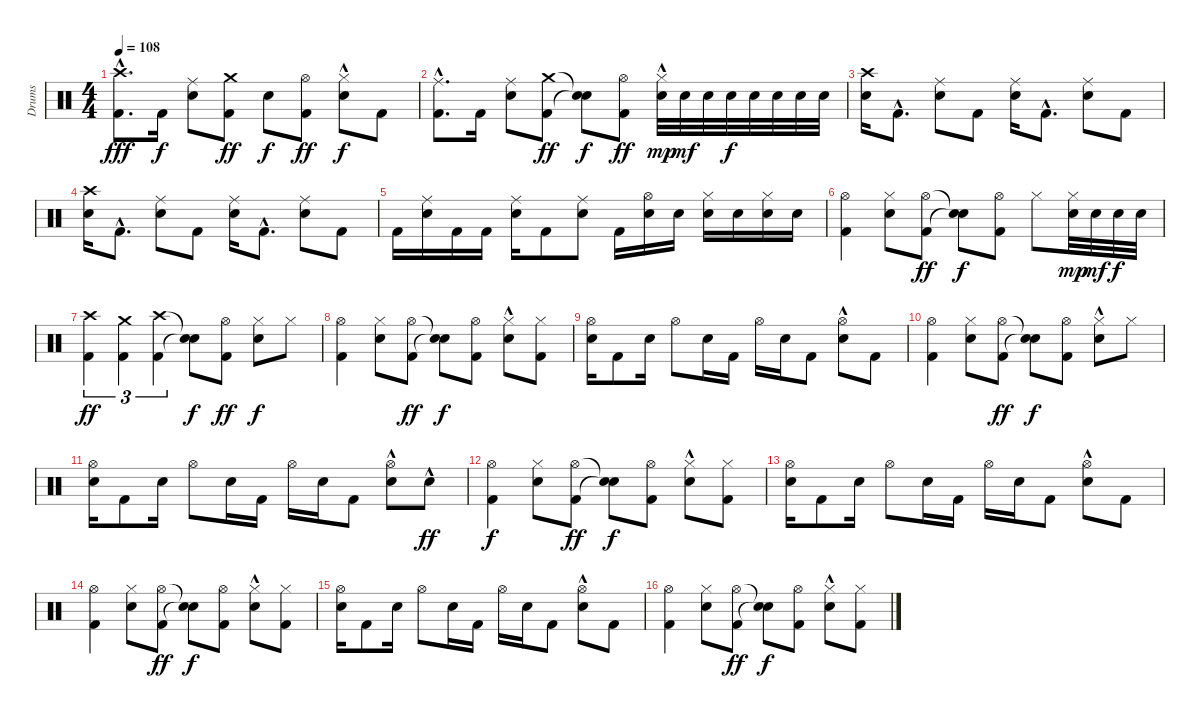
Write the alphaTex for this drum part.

\track ("Drums" "Drums") {instrument percussion}
\staff {score}
\articulation defaults
\ts (4 4)
\tempo 108
\clef neutral
\ks c
("Crash high (hit)"{hac} "Kick (hit) 2"{hac}).8{d dy fff} "Kick (hit) 2".16{dy f} ("Ride (middle)" "Electric Snare (hit)").8 ("Crash medium (hit)" "Kick (hit) 2").8{dy ff} "Electric Snare (hit)".8{dy f} ("Hi-Hat (open)" "Kick (hit) 2").8{dy ff} ("Hi-Hat (closed)" "Electric Snare (hit)"{hac}).8{dy f} "Kick (hit) 2".8 |
("Ride (middle)"{hac} "Kick (hit) 2"{hac}).8{d} "Kick (hit) 2".16 ("Ride (middle)" "Electric Snare (hit)").8 ("Crash medium (hit)" "Kick (hit) 2").8{dy ff} ("Snare (hit)"{t} "Snare (hit)"{t}).8{dy f} ("Hi-Hat (open)" "Kick (hit) 2").8{dy ff} ("Hi-Hat (closed)" "Electric Snare (hit)"{hac}).32{dy mp} "Electric Snare (hit)".32{dy mf} "Electric Snare (hit)".32 "Electric Snare (hit)".32{dy f} "Electric Snare (hit)".32 "Electric Snare (hit)".32 "Electric Snare (hit)".32 "Electric Snare (hit)".32 |
("Crash high (hit)" "Electric Snare (hit)").16 "Kick (hit) 2"{hac}.8{d} ("Ride (middle)" "Electric Snare (hit)").8 "Kick (hit) 2".8 ("Ride (middle)" "Electric Snare (hit)").16 "Kick (hit) 2"{hac}.8{d} ("Ride (middle)" "Electric Snare (hit)").8 "Kick (hit) 2".8 |
("Crash high (hit)" "Electric Snare (hit)").16 "Kick (hit) 2"{hac}.8{d} ("Ride (middle)" "Electric Snare (hit)").8 "Kick (hit) 2".8 ("Ride (middle)" "Electric Snare (hit)").16 "Kick (hit) 2"{hac}.8{d} ("Ride (middle)" "Electric Snare (hit)").8 "Kick (hit) 2".8 |
"Kick (hit) 2".16 ("Ride (middle)" "Electric Snare (hit)").16 "Kick (hit) 2".16 "Kick (hit) 2".16 ("Ride (middle)" "Electric Snare (hit)").16 "Kick (hit) 2".8 ("Ride (middle)" "Electric Snare (hit)").8 "Kick (hit) 2".16 ("Hi-Hat (open)" "Electric Snare (hit)").16 "Electric Snare (hit)".16 ("Hi-Hat (closed)" "Electric Snare (hit)").16 "Electric Snare (hit)".16 ("Hi-Hat (closed)" "Electric Snare (hit)").16 "Electric Snare (hit)".16 |
("Hi-Hat (open)" "Kick (hit) 2").4 ("Hi-Hat (closed)" "Electric Snare (hit)").8 ("Hi-Hat (open)" "Kick (hit) 2").8{dy ff} ("Snare (hit)"{t} "Snare (hit)"{t}).8{dy f} ("Hi-Hat (open)" "Kick (hit) 2").8 "Hi-Hat (closed)".8 ("Hi-Hat (closed)" "Electric Snare (hit)").32{dy mp} "Electric Snare (hit)".32{dy mf} "Electric Snare (hit)".32{dy f} "Electric Snare (hit)".32 |
("Crash high (hit)" "Kick (hit) 2").4{tu (3 2) dy ff} ("Crash medium (hit)" "Kick (hit) 2").4{tu (3 2)} ("Crash high (hit)" "Kick (hit) 2").4{tu (3 2)} ("Snare (hit)"{t} "Snare (hit)"{t}).8{dy f} ("Hi-Hat (open)" "Kick (hit) 2").8{dy ff} ("Hi-Hat (closed)" "Electric Snare (hit)").8{dy f} "Hi-Hat (closed)".8 |
("Hi-Hat (open)" "Kick (hit) 2").4 ("Hi-Hat (closed)" "Electric Snare (hit)").8 ("Hi-Hat (open)" "Kick (hit) 2").8{dy ff} ("Snare (hit)"{t} "Snare (hit)"{t}).8{dy f} ("Hi-Hat (open)" "Kick (hit) 2").8 ("Hi-Hat (closed)" "Electric Snare (hit)"{hac}).8 ("Hi-Hat (closed)" "Kick (hit) 2").8 |
("Hi-Hat (open)" "Electric Snare (hit)").16 "Kick (hit) 2".8 "Electric Snare (hit)".16 "Hi-Hat (open)".8 "Electric Snare (hit)".16 "Kick (hit) 2".16 "Hi-Hat (open)".16 "Electric Snare (hit)".16 "Kick (hit) 2".8 ("Hi-Hat (open)" "Electric Snare (hit)"{hac}).8 "Kick (hit) 2".8 |
("Hi-Hat (open)" "Kick (hit) 2").4 ("Hi-Hat (closed)" "Electric Snare (hit)").8 ("Hi-Hat (open)" "Kick (hit) 2").8{dy ff} ("Snare (hit)"{t} "Snare (hit)"{t}).8{dy f} ("Hi-Hat (open)" "Kick (hit) 2").8 ("Hi-Hat (closed)" "Electric Snare (hit)"{hac}).8 "Hi-Hat (closed)".8 |
("Hi-Hat (open)" "Electric Snare (hit)").16 "Kick (hit) 2".8 "Electric Snare (hit)".16 "Hi-Hat (open)".8 "Electric Snare (hit)".16 "Kick (hit) 2".16 "Hi-Hat (open)".16 "Electric Snare (hit)".16 "Kick (hit) 2".8 ("Hi-Hat (open)" "Electric Snare (hit)"{hac}).8 "Electric Snare (hit)"{hac}.8{dy ff} |
("Hi-Hat (open)" "Kick (hit) 2").4{dy f} ("Hi-Hat (closed)" "Electric Snare (hit)").8 ("Hi-Hat (open)" "Kick (hit) 2").8{dy ff} ("Snare (hit)"{t} "Snare (hit)"{t}).8{dy f} ("Hi-Hat (open)" "Kick (hit) 2").8 ("Hi-Hat (closed)" "Electric Snare (hit)"{hac}).8 ("Hi-Hat (closed)" "Kick (hit) 2").8 |
("Hi-Hat (open)" "Electric Snare (hit)").16 "Kick (hit) 2".8 "Electric Snare (hit)".16 "Hi-Hat (open)".8 "Electric Snare (hit)".16 "Kick (hit) 2".16 "Hi-Hat (open)".16 "Electric Snare (hit)".16 "Kick (hit) 2".8 ("Hi-Hat (open)" "Electric Snare (hit)"{hac}).8 "Kick (hit) 2".8 |
("Hi-Hat (open)" "Kick (hit) 2").4 ("Hi-Hat (closed)" "Electric Snare (hit)").8 ("Hi-Hat (open)" "Kick (hit) 2").8{dy ff} ("Snare (hit)"{t} "Snare (hit)"{t}).8{dy f} ("Hi-Hat (open)" "Kick (hit) 2").8 ("Hi-Hat (closed)" "Electric Snare (hit)"{hac}).8 ("Hi-Hat (closed)" "Kick (hit) 2").8 |
("Hi-Hat (open)" "Electric Snare (hit)").16 "Kick (hit) 2".8 "Electric Snare (hit)".16 "Hi-Hat (open)".8 "Electric Snare (hit)".16 "Kick (hit) 2".16 "Hi-Hat (open)".16 "Electric Snare (hit)".16 "Kick (hit) 2".8 ("Hi-Hat (open)" "Electric Snare (hit)"{hac}).8 "Kick (hit) 2".8 |
("Hi-Hat (open)" "Kick (hit) 2").4 ("Hi-Hat (closed)" "Electric Snare (hit)").8 ("Hi-Hat (open)" "Kick (hit) 2").8{dy ff} ("Snare (hit)"{t} "Snare (hit)"{t}).8{dy f} ("Hi-Hat (open)" "Kick (hit) 2").8 ("Hi-Hat (closed)" "Electric Snare (hit)"{hac}).8 ("Hi-Hat (closed)" "Kick (hit) 2").8
